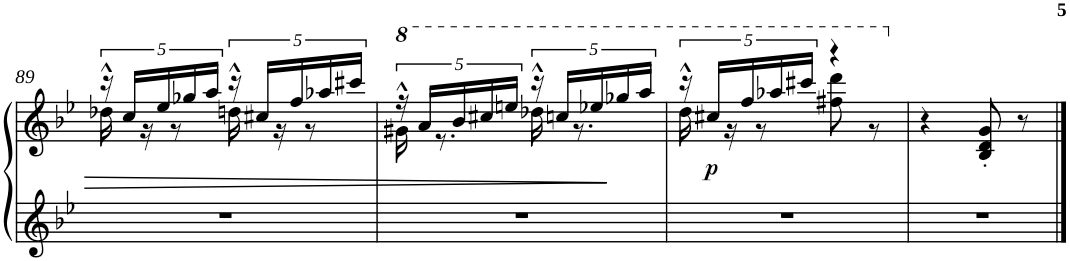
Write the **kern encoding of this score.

**kern	**kern	**dynam
*part1	*part1	*part1
*staff2	*staff1	*staff1/2
*I"Piano	*	*
*I'Pno	*	*
!!LO:PB:g=z
*clefG2	*clefG2	*
*k[b-e-]	*k[b-e-]	*
*g:	*g:	*
*M2/4	*M2/4	*
=89	=89	=89
*	*^	*
2r	20r	16dd-X^^\	.
.	20cc/LL	.	.
.	.	16r	.
.	20ee-/	.	.
.	.	8r	.
.	20gg-X/	.	.
.	20aa/JJ	.	.
.	20r	16ddn^^\	.
.	20cc#X/LL	.	.
.	.	16r	.
.	20ff/	.	.
.	.	8r	.
.	20aa-X/	.	.
.	20ccc#X/JJ	.	.
=90	=90	=90	=90
*	*8va	*	*
2r	20r	16gg#X^^\	.
.	20aa/LL	.	.
.	.	8.r	.
.	20bb-/	.	.
.	20ccc#X/	.	.
.	20eeen/JJ	.	.
.	20r	16ddd-X^^\	.
.	20cccn/LL	.	.
.	.	8.r	.
.	20eee-X/	.	.
.	20ggg-X/	.	.
.	20aaa/JJ	.	.
=91	=91	=91	=91
2r	20r	16ddd^^\	.
!	!	!	!LO:DY:b
.	20ccc#X/LL	.	p
.	.	16r	.
.	20fff/	.	.
.	.	8r	.
.	20aaa-X/	.	.
.	20cccc#X/JJ	.	.
.	4r	8fff#X\ 8dddd\	.
.	.	8r	.
*	*v	*v	*
=92	=92	=92
*	*X8va	*
2r	4r	.
.	8B-/'< 8d/'< 8g/'<	.
.	8r	.
==	==	==
*-	*-	*-
